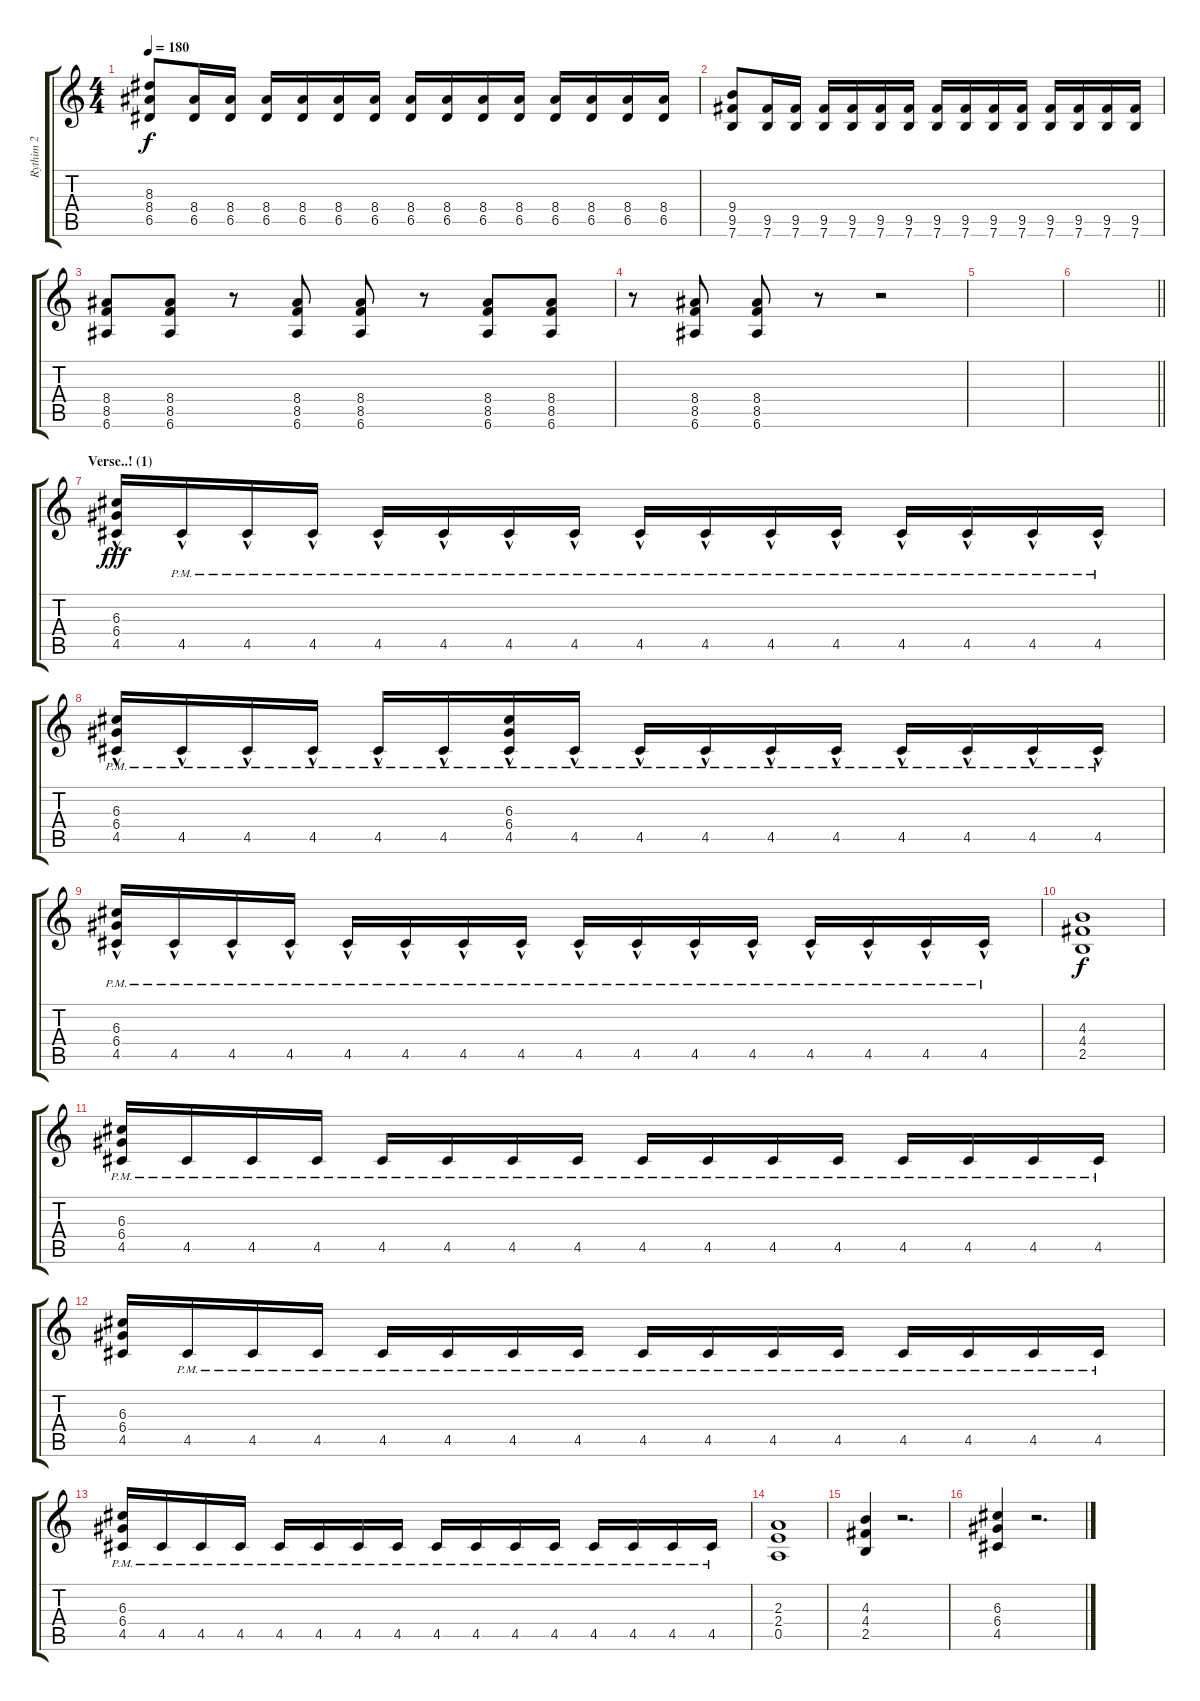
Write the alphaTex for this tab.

\track ("Rythim 2" "Rythim 2") {instrument distortionguitar}
\staff {score tabs}
\tuning (E4 B3 G3 D3 A2 E2) {hide}
\ts (4 4)
\tempo 180
\clef g2
\ks c
(8.3 8.4 6.5).8{dy f} (8.4 6.5).16 (8.4 6.5).16 (8.4 6.5).16 (8.4 6.5).16 (8.4 6.5).16 (8.4 6.5).16 (8.4 6.5).16 (8.4 6.5).16 (8.4 6.5).16 (8.4 6.5).16 (8.4 6.5).16 (8.4 6.5).16 (8.4 6.5).16 (8.4 6.5).16 |
(9.4 9.5 7.6).8 (9.5 7.6).16 (9.5 7.6).16 (9.5 7.6).16 (9.5 7.6).16 (9.5 7.6).16 (9.5 7.6).16 (9.5 7.6).16 (9.5 7.6).16 (9.5 7.6).16 (9.5 7.6).16 (9.5 7.6).16 (9.5 7.6).16 (9.5 7.6).16 (9.5 7.6).16 |
(8.4 8.5 6.6).8 (8.4 8.5 6.6).8 r.8 (8.4 8.5 6.6).8 (8.4 8.5 6.6).8 r.8 (8.4 8.5 6.6).8 (8.4 8.5 6.6).8 |
r.8 (8.4 8.5 6.6).8 (8.4 8.5 6.6).8 r.8 r.2 |
|
\barLineRight lightlight
|
\section ("" "Verse..! (1)")
(6.3{hac} 6.4{hac} 4.5{hac}).16{dy fff} 4.5{hac pm}.16 4.5{hac pm}.16 4.5{hac pm}.16 4.5{hac pm}.16 4.5{hac pm}.16 4.5{hac pm}.16 4.5{hac pm}.16 4.5{hac pm}.16 4.5{hac pm}.16 4.5{hac pm}.16 4.5{hac pm}.16 4.5{hac pm}.16 4.5{hac pm}.16 4.5{hac pm}.16 4.5{hac pm}.16 |
(6.3{hac} 6.4{hac} 4.5{hac pm}).16 4.5{hac pm}.16 4.5{hac pm}.16 4.5{hac pm}.16 4.5{hac pm}.16 4.5{hac pm}.16 (6.3{hac} 6.4{hac} 4.5{hac pm}).16 4.5{hac pm}.16 4.5{hac pm}.16 4.5{hac pm}.16 4.5{hac pm}.16 4.5{hac pm}.16 4.5{hac pm}.16 4.5{hac pm}.16 4.5{hac pm}.16 4.5{hac pm}.16 |
(6.3{hac} 6.4{hac} 4.5{hac pm}).16 4.5{hac pm}.16 4.5{hac pm}.16 4.5{hac pm}.16 4.5{hac pm}.16 4.5{hac pm}.16 4.5{hac pm}.16 4.5{hac pm}.16 4.5{hac pm}.16 4.5{hac pm}.16 4.5{hac pm}.16 4.5{hac pm}.16 4.5{hac pm}.16 4.5{hac pm}.16 4.5{hac pm}.16 4.5{hac pm}.16 |
(4.3 4.4 2.5).1{dy f} |
(6.3 6.4 4.5{pm}).16 4.5{pm}.16 4.5{pm}.16 4.5{pm}.16 4.5{pm}.16 4.5{pm}.16 4.5{pm}.16 4.5{pm}.16 4.5{pm}.16 4.5{pm}.16 4.5{pm}.16 4.5{pm}.16 4.5{pm}.16 4.5{pm}.16 4.5{pm}.16 4.5{pm}.16 |
(6.3 6.4 4.5).16 4.5{pm}.16 4.5{pm}.16 4.5{pm}.16 4.5{pm}.16 4.5{pm}.16 4.5{pm}.16 4.5{pm}.16 4.5{pm}.16 4.5{pm}.16 4.5{pm}.16 4.5{pm}.16 4.5{pm}.16 4.5{pm}.16 4.5{pm}.16 4.5{pm}.16 |
(6.3{pm} 6.4{pm} 4.5{pm}).16 4.5{pm}.16 4.5{pm}.16 4.5{pm}.16 4.5{pm}.16 4.5{pm}.16 4.5{pm}.16 4.5{pm}.16 4.5{pm}.16 4.5{pm}.16 4.5{pm}.16 4.5{pm}.16 4.5{pm}.16 4.5{pm}.16 4.5{pm}.16 4.5{pm}.16 |
(2.3 2.4 0.5).1 |
(4.3 4.4 2.5).4 r.2{d} |
(6.3 6.4 4.5).4 r.2{d}
